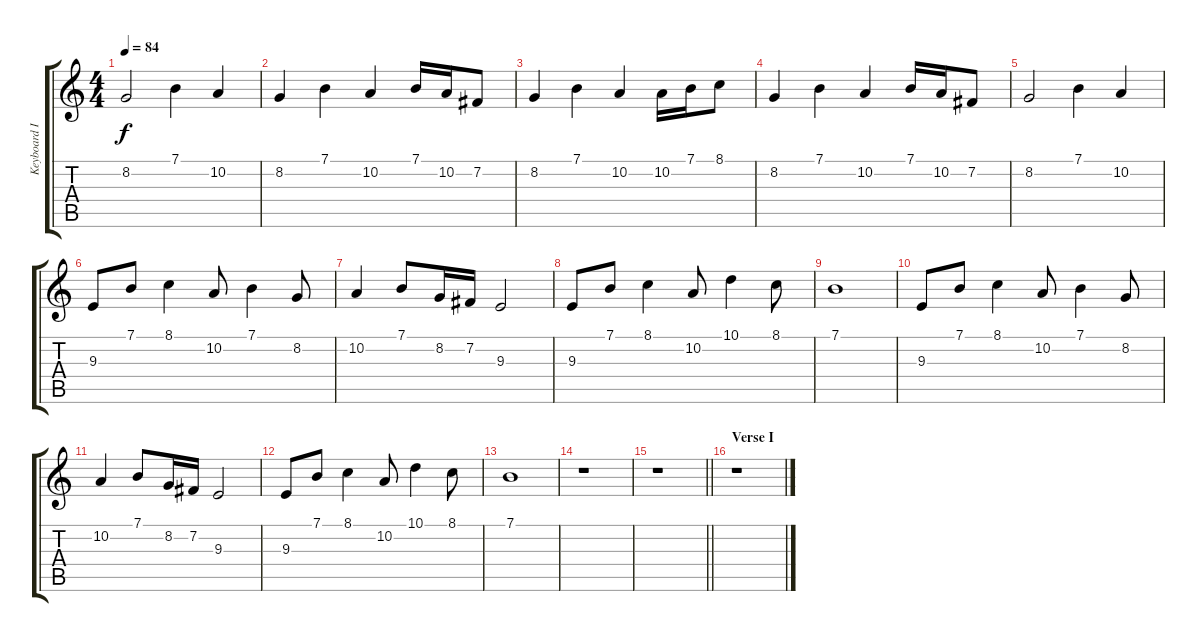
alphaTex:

\track ("Keyboard II" "Keyboard I") {instrument synthstrings1}
\staff {score tabs}
\tuning (E4 B3 G3 D3 A2 E2) {hide}
\ts (4 4)
\tempo 84
\clef g2
\ks c
8.2.2{dy f} 7.1.4 10.2.4 |
8.2.4 7.1.4 10.2.4 7.1.16 10.2.16 7.2.8 |
8.2.4 7.1.4 10.2.4 10.2.16 7.1.16 8.1.8 |
8.2.4 7.1.4 10.2.4 7.1.16 10.2.16 7.2.8 |
8.2.2 7.1.4 10.2.4 |
9.3.8 7.1.8 8.1.4 10.2.8 7.1.4 8.2.8 |
10.2.4 7.1.8 8.2.16 7.2.16 9.3.2 |
9.3.8 7.1.8 8.1.4 10.2.8 10.1.4 8.1.8 |
7.1.1 |
9.3.8 7.1.8 8.1.4 10.2.8 7.1.4 8.2.8 |
10.2.4 7.1.8 8.2.16 7.2.16 9.3.2 |
9.3.8 7.1.8 8.1.4 10.2.8 10.1.4 8.1.8 |
7.1.1 |
r.1 |
\barLineRight lightlight
r.1 |
\section ("" "Verse I")
r.1
